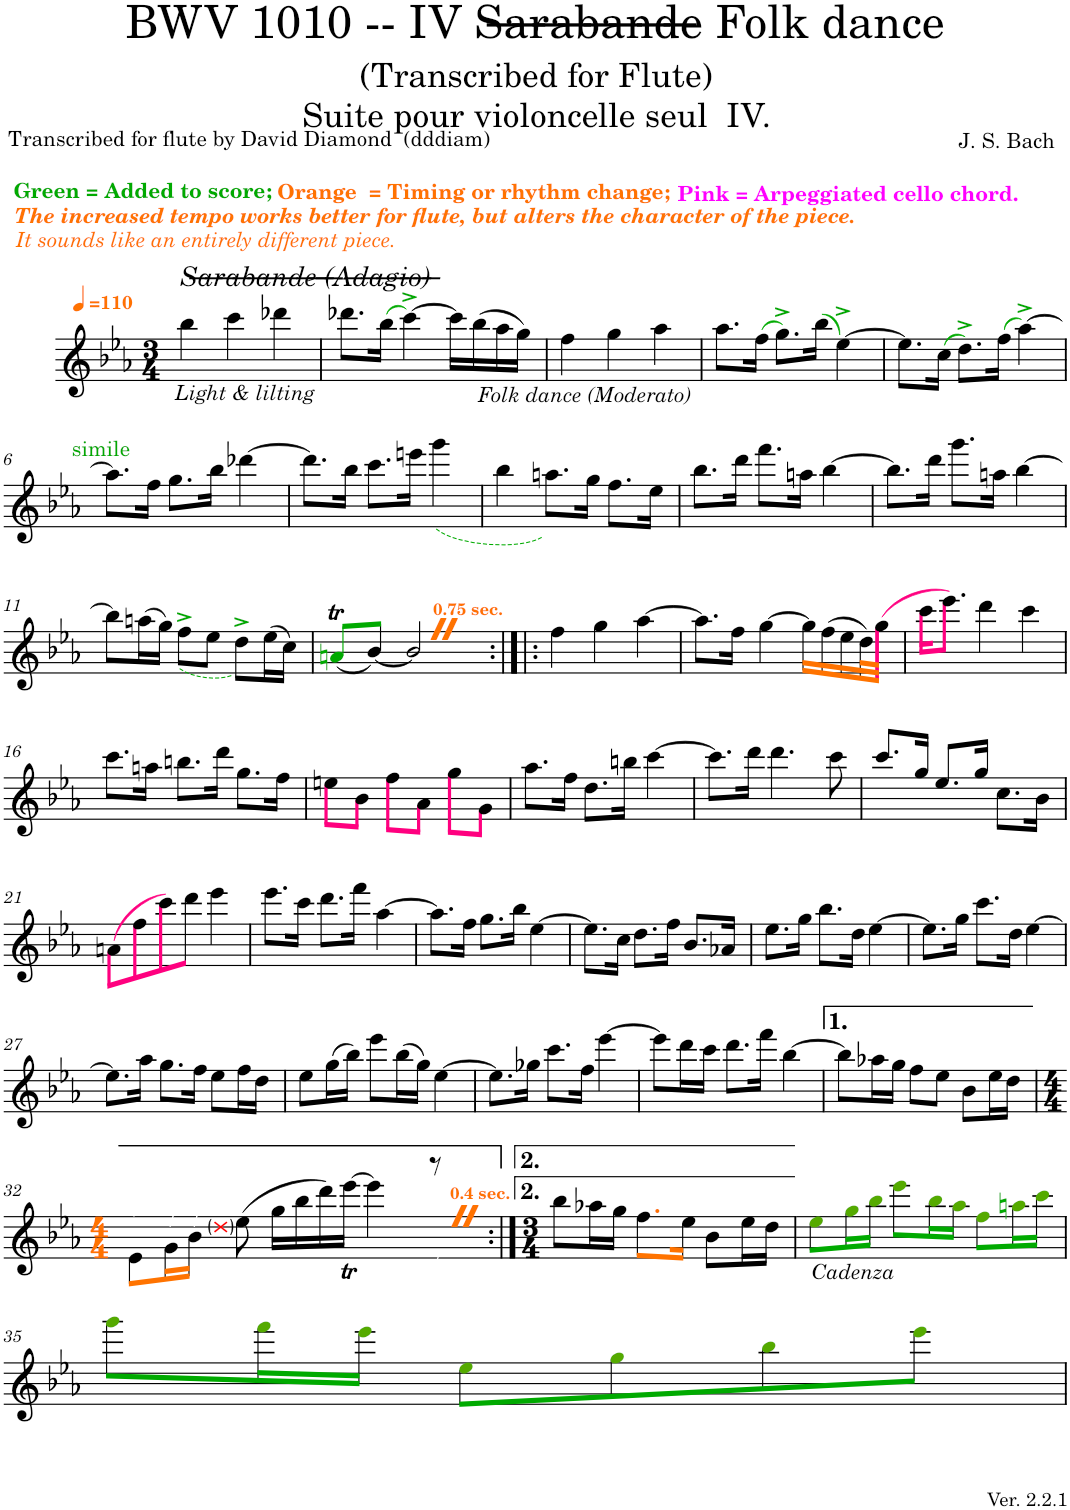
**kern
*part1
*staff1
*I"Flute
*I'Fl.
*clefG2
*k[b-e-a-]
*M3/4
*MM110
=1
!LO:TX:a:i:t=S̶a̶r̶a̶b̶a̶n̶d̶e̶ ̶(̶A̶d̶a̶g̶i̶o̶)̶
!LO:TX:b:i:t=Light & lilting
4bb-\
4ccc\
4ddd-X\
=2
8.ddd-X\L
(16bb-\Jk
[4ccc^\)
16ccc\LL]
(>16bb-\
16aa-\
16gg\JJ)
=3
!LO:TX:b:i:t=Folk dance (Moderato)
4ff\
4gg\
4aa-\
=4
8.aa-\L
(16ff\Jk
8.gg^\L)
(16bb-\Jk
[4ee-^\)
=5
8.ee-\L]
(16cc\Jk
8.dd^\L)
(16ff\Jk
[4aa-^\)
!!LO:LB:g=z
=6
!LO:TX:a:color=#00AA00:t=simile
8.aa-\L]
16ff\Jk
8.gg\L
16bb-\Jk
[4ddd-X\
=7
8.ddd-\L]
16bb-\Jk
8.ccc\L
16eeen\Jk
(<4ggg\
=8
4bb-\
8.aan\L)
16gg\Jk
8.ff\L
16ee-\Jk
=9
8.bb-\L
16ddd\Jk
8.fff\L
16aan\Jk
[4bb-\
=10
8.bb-\L]
16ddd\Jk
8.ggg\L
16aan\Jk
[4bb-\
!!LO:LB:g=z
=11
8bb-\L]
(16aan\L
16gg\JJ)
(<8ff^\L
8ee-\J
8dd^\L)
(16ee-\L
16cc\JJ)
=12
(8anti/L
[8b-/J)
!LO:TX:a:B:color=#FF7300:t=0.75 sec.
2b-Z/]
=13:|!|:
4ff\
4gg\
[4aa-\
=14
8.aa-\L]
16ff\Jk
[4gg\
16gg\LL]
(>16ff\
16ee-\
32dd\L)
(32gg\JJJ
=15
16ccc\KL
8.eee-\J)
4ddd\
4ccc\
!!LO:LB:g=z
=16
8.ccc\L
16aan\Jk
8.bbn\L
16ddd\Jk
8.gg\L
16ff\Jk
=17
8een\L
8b-\J
8ff\L
8a-\J
8gg\L
8g\J
=18
8.aa-\L
16ff\Jk
8.dd\L
16bbn\Jk
[4ccc\
=19
8.ccc\L]
16ddd\Jk
4.ddd\
8ccc\
=20
8.ccc/L
16gg/Jk
8.ee-/L
16gg/Jk
8.cc\L
16b-\Jk
!!LO:LB:g=z
=21
(8an\L
8ff\
8ccc\)
8ddd\J
4eee-\
=22
8.eee-\L
16ccc\Jk
8.ddd\L
16fff\Jk
[4aa-\
=23
8.aa-\L]
16ff\Jk
8.gg\L
16bb-\Jk
[4ee-\
=24
8.ee-\L]
16cc\Jk
8.dd\L
16ff\Jk
8.b-/L
16a-X/Jk
=25
8.ee-\L
16gg\Jk
8.bb-\L
16dd\Jk
[4ee-\
=26
8.ee-\L]
16gg\Jk
8.ccc\L
16dd\Jk
[4ee-\
!!LO:LB:g=z
=27
8.ee-\L]
16aa-\Jk
8.gg\L
16ff\Jk
8ee-\L
16ff\L
16dd\JJ
=28
8ee-\L
(>16gg\L
16bb-\JJ)
8eee-\L
(16bb-\L
16gg\JJ)
[4ee-\
=29
8.ee-\L]
16gg-X\Jk
8.ccc\L
16ff\Jk
[4eee-\
=30
8eee-\L]
16ddd\L
16ccc\JJ
8.ddd\L
16fff\Jk
[4bb-\
=31
8bb-\L]
16aa-X\L
16gg\JJ
8ff\L
8ee-\J
8b-\L
16ee-\L
16dd\JJ
!!LO:LB:g=z
=32
*M4/4
*^
8r	8e-\L
16r	16g\L
32r	16b-\JJ
32ddj	.
2r	(>8ee-\
.	16gg\LL
.	16bb-\
.	16ddd\)
.	[>16eee-T\JJ
.	4eee-\]
8r	.
!LO:TX:a:B:color=#FF7300:t=0.4 sec.	!
8r	8r
*v	*v
=33:|!
*M3/4
8bb-\L
16aa-X\L
16gg\JJ
8.ff\L
16ee-\Jk
8b-\L
16ee-\L
16dd\JJ
=34
!LO:TX:b:i:t=Cadenza
8ee-V\L
16ggV\L
16bb-V\JJ
8eee-V\L
16bb-V\L
16aa-V\JJ
8ffV\L
16aanV\L
16cccV\JJ
!!LO:LB:g=z
=35
8gggV\L
16fffV\L
16eee-V\JJ
8ee-V\L
8ggV\
8bb-V\
8eee-V\J
=
*-
